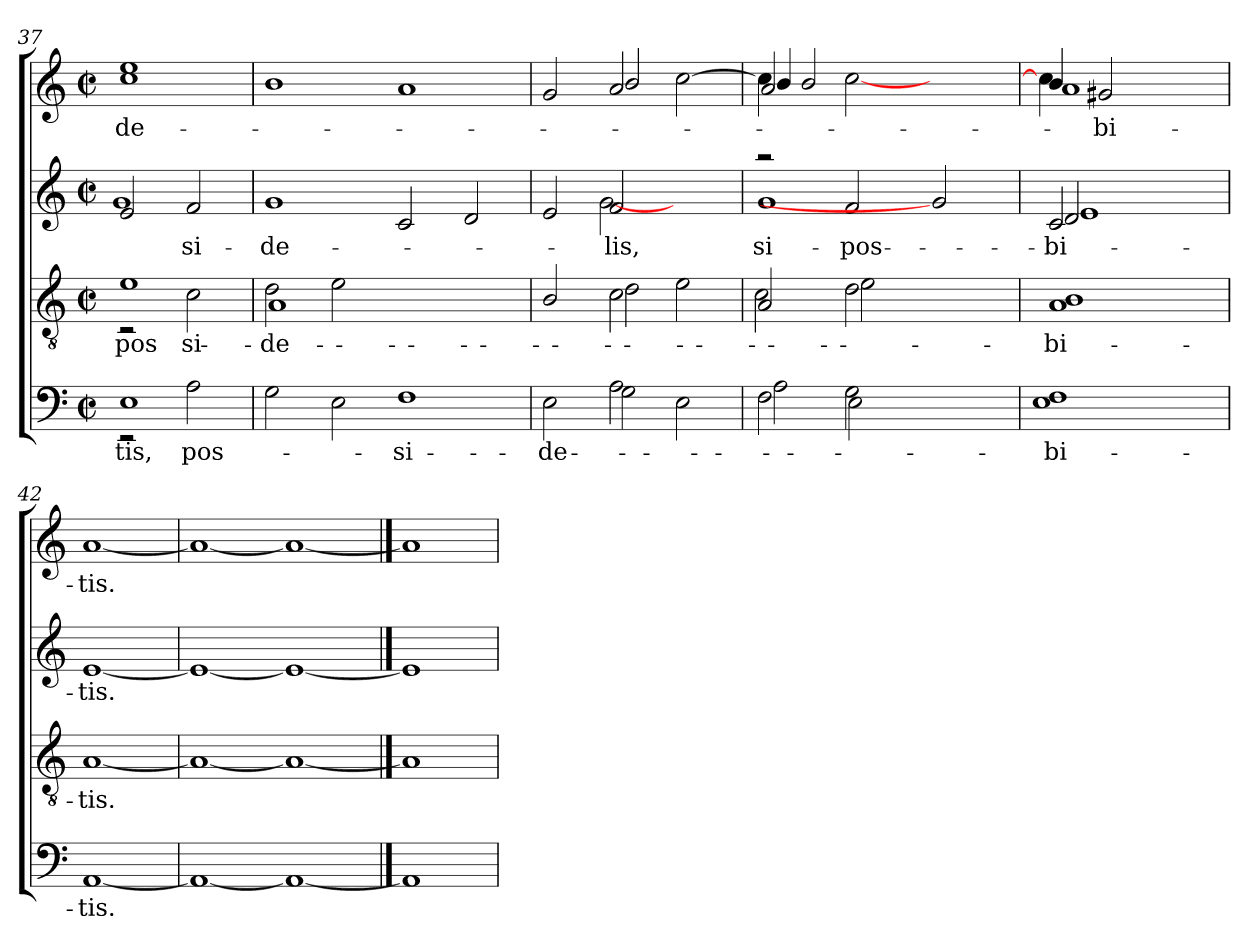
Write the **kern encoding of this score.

**kern	**text	**kern	**text	**kern	**text	**kern	**text
*part4	*part4	*part3	*part3	*part2	*part2	*part1	*part1
*staff4	*staff4	*staff3	*staff3	*staff2	*staff2	*staff1	*staff1
*clefF4	*	*clefGv2	*	*clefG2	*	*clefG2	*
*k[]	*	*k[]	*	*k[]	*	*k[]	*
*C:	*	*C:	*	*C:	*	*C:	*
*M2/2	*	*M2/2	*	*M2/2	*	*M2/2	*
*met(c|)	*	*met(c|)	*	*met(c|)	*	*met(c|)	*
=37	=37	=37	=37	=37	=37	=37	=37
!	!LO:LY:b	!	!LO:LY:b	!	!	!	!LO:LY:b
*^	*	*^	*	*^	*	*	*
1E	2rEE	-tis,	1e	2rC	pos-	2e/	1g	.	1cc 1ee	-de-
!	!	!LO:LY:b	!	!	!LO:LY:b	!	!	!LO:LY:b	!	!
.	2A\	pos-	.	2c\	-si-	2f/	.	-si-	.	.
*	*	*	*	*	*	*v	*v	*	*	*
=38	=38	=38	=38	=38	=38	=38	=38	=38	=38
!	!	!	!	!	!LO:LY:b	!	!LO:LY:b	!	!
*v	*v	*	*	*	*	*	*	*	*
2G\	.	2d\	1A	-de-	1g	-de-	1b	.
2E\	.	2e\	.	.	.	.	.	.
!	!LO:LY:b	!	!	!	!	!	!	!
1F	-si-	1ryy	1ryy	.	2c/	.	1a	.
.	.	.	.	.	2d/	.	.	.
=39	=39	=39	=39	=39	=39	=39	=39	=39
!	!LO:LY:b	!	!	!	!	!	!	!
*^	*	*	*	*	*^	*	*^	*
2E\	2ryy	-de-	2B/	2ryy	.	2e/	2ryy	.	2g/	2ryy	.
!	!	!	!	!	!	!	!	!LO:LY:b	!	!	!
!	!	!	!	!	!	!	!	!LO:LY:b	!	!	!
2A\	2G\	.	2c\	2d\	.	2f/	[2g	-lis,	2a/	2b/	.
2E\	2ryy	.	2e\	2ryy	.	2ryy	2ryy	.	[>2cc\	2ryy	.
=40	=40	=40	=40	=40	=40	=40	=40	=40	=40	=40	=40
!	!	!	!	!	!	!	!	!LO:LY:b:rj	!	!	!
*	*	*	*	*	*	*	*	*	*	*^	*
2F\	2A\	.	2A/	2c\	.	2raa	1g	-si-	4cc\]	2a/	4b/	.
.	.	.	.	.	.	.	.	.	2b/	.	2ryy	.
!	!	!	!	!	!	!	!	!LO:LY:b	!	!	!	!
2G\	2E\	.	2d\	2e\	.	2f/	.	pos-	.	[>2cc\	.	.
.	.	.	.	.	.	.	.	.	2ryy	.	2.ryy	.
2ryy	2ryy	.	2ryy	2ryy	.	2ryy	2g]	.	.	2ryy	.	.
.	.	.	.	.	.	.	.	.	4ryy	.	.	.
*v	*v	*	*	*	*	*v	*v	*	*	*	*	*
*	*	*v	*v	*	*	*	*	*	*	*
=41	=41	=41	=41	=41	=41	=41	=41	=41	=41
!	!LO:LY:b	!	!LO:LY:b	!	!LO:LY:b	!	!	!	!
*	*	*	*	*^	*	*	*	*	*
*	*	*	*	*	*^	*	*	*	*	*
!	!	!	!	!	!	!	!LO:LY:b	!	!	!	!
1E 1F	-bi-	1A 1B	-bi-	2c/	2d/	1e	-bi-	4b/	4cc\]	1a	.
!	!	!	!	!	!	!	!	!	!	!	!LO:LY:b
.	.	.	.	.	.	.	.	2g#/	2.ryy	.	-bi-
.	.	.	.	2ryy	2ryy	.	.	.	.	.	.
.	.	.	.	.	.	.	.	4ryy	.	.	.
*	*	*	*	*v	*v	*v	*	*	*	*	*
*	*	*	*	*	*	*v	*v	*v	*
=42	=42	=42	=42	=42	=42	=42	=42
!	!LO:LY:b	!	!LO:LY:b	!	!LO:LY:b	!	!LO:LY:b
[<1AA	-tis.	[<1A	-tis.	[<1e	-tis.	[<1a	-tis.
=43	=43	=43	=43	=43	=43	=43	=43
1AA_	.	1A_	.	1e_	.	1a_	.
1AA_	.	1A_	.	1e_	.	1a_	.
==44	==44	==44	==44	==44	==44	==44	==44
1AA]	.	1A]	.	1e]	.	1a]	.
=	=	=	=	=	=	=	=
*-	*-	*-	*-	*-	*-	*-	*-
